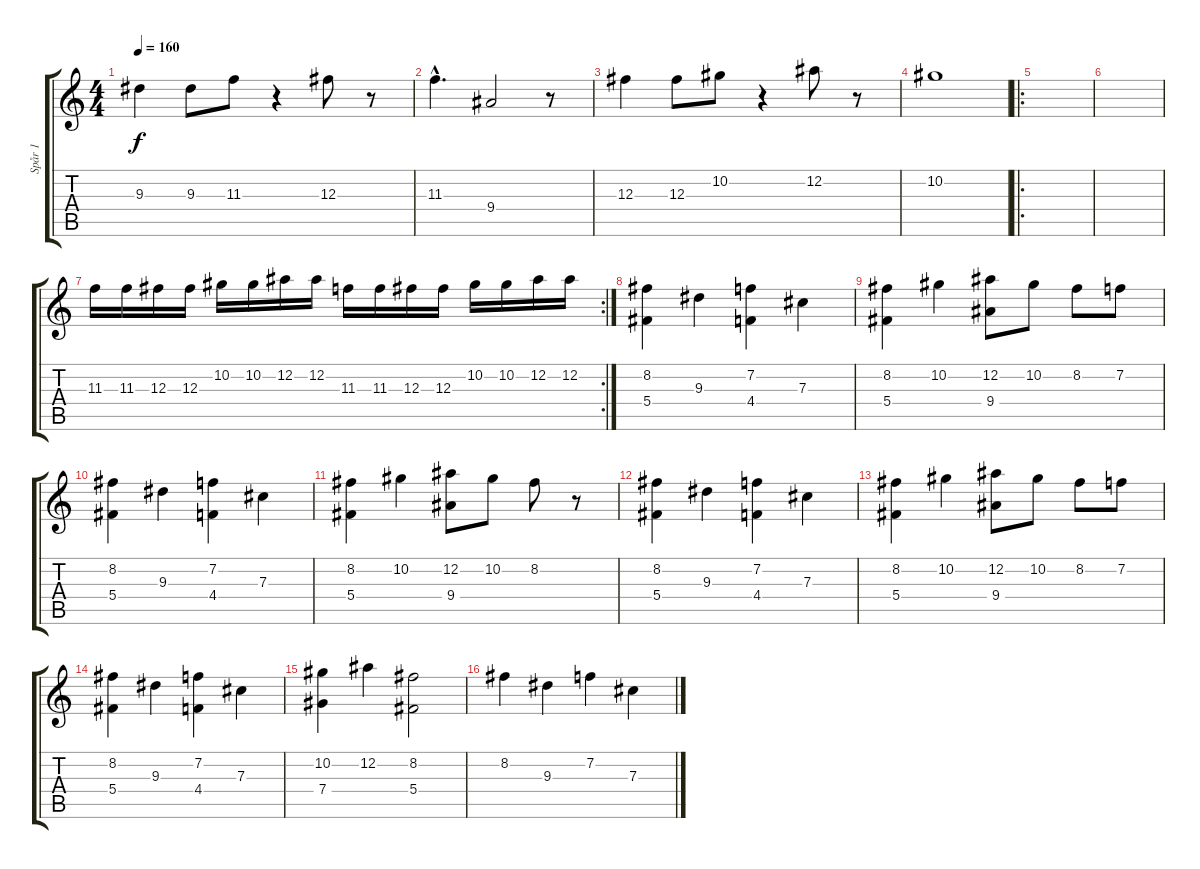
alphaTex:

\track ("Spår 1" "Spår 1") {instrument distortionguitar}
\staff {score tabs}
\tuning (Eb4 Bb3 Gb3 Db3 Ab2 Eb2) {hide}
\ts (4 4)
\tempo 160
\clef g2
\ks c
9.3.4{dy f volume 12} 9.3.8 11.3.8 r.4 12.3.8 r.8 |
11.3{hac}.4{d} 9.4.2 r.8 |
12.3.4 12.3.8 10.2.8 r.4 12.2.8 r.8 |
10.2.1 |
\ro
|
|
\rc 2
11.3.16{volume 13} 11.3.16 12.3.16 12.3.16 10.2.16 10.2.16 12.2.16 12.2.16 11.3.16 11.3.16 12.3.16 12.3.16 10.2.16 10.2.16 12.2.16 12.2.16 |
(8.2 5.4).4{instrument acousticguitarnylon} 9.3.4 (7.2 4.4).4 7.3.4 |
(8.2 5.4).4 10.2.4 (12.2 9.4).8 10.2.8 8.2.8 7.2.8 |
(8.2 5.4).4{instrument acousticguitarnylon} 9.3.4 (7.2 4.4).4 7.3.4 |
(8.2 5.4).4 10.2.4 (12.2 9.4).8 10.2.8 8.2.8 r.8 |
(8.2 5.4).4{instrument acousticguitarnylon} 9.3.4 (7.2 4.4).4 7.3.4 |
(8.2 5.4).4 10.2.4 (12.2 9.4).8 10.2.8 8.2.8 7.2.8 |
(8.2 5.4).4{instrument acousticguitarnylon} 9.3.4 (7.2 4.4).4 7.3.4 |
(10.2 7.4).4 12.2.4 (8.2 5.4).2 |
8.2.4{instrument distortionguitar} 9.3.4 7.2.4 7.3.4
